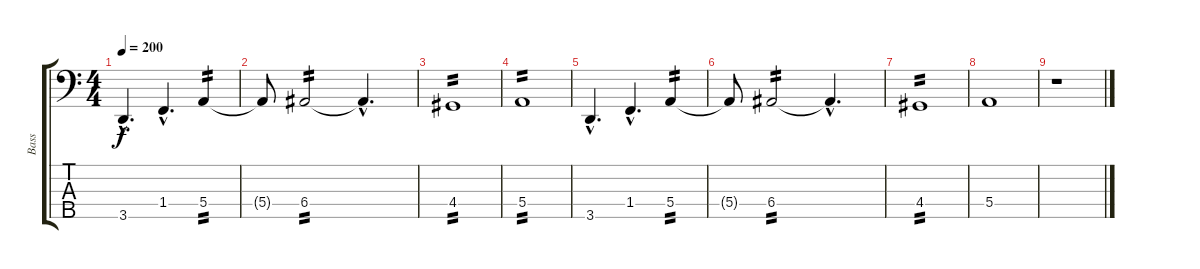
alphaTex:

\track ("Bass" "Bass") {instrument electricbasspick}
\staff {score tabs}
\tuning (G2 D2 A1 E1 B0) {hide}
\ts (4 4)
\tempo 200
\clef f4
\ks c
3.5{hac}.4{d dy f} 1.4{hac}.4{d} 5.4.4{tp 2} |
5.4{t}.8 6.4.2{tp 2} 6.4{hac t}.4{d} |
4.4.1{tp 2} |
5.4.1{tp 2} |
3.5{hac}.4{d} 1.4{hac}.4{d} 5.4.4{tp 2} |
5.4{t}.8 6.4.2{tp 2} 6.4{hac t}.4{d} |
4.4.1{tp 2} |
5.4.1 |
r.1
